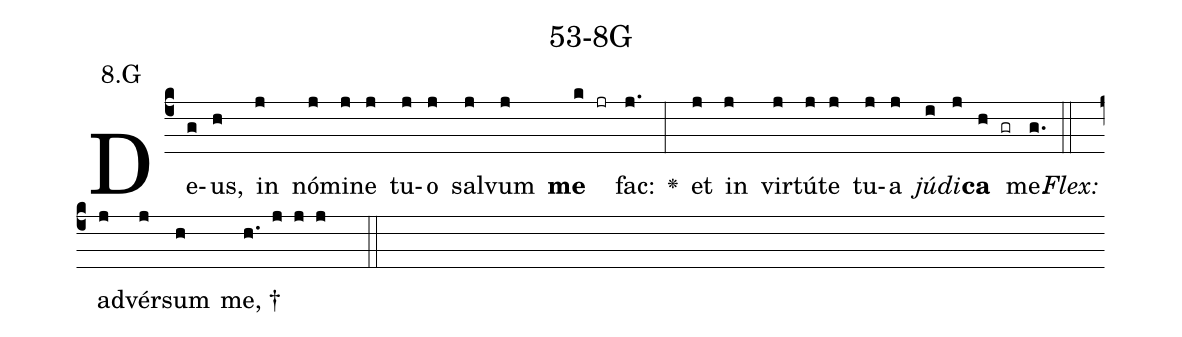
name: 53-8G;
annotation: 8.G;
%%
(c4)De(g)us,(h) in(j) nó(j)mi(j)ne(j) tu(j)o(j) sal(j)vum(j) <b>me</b>(k jr) fac:(j.) <v>\greheightstar</v>(:) et(j) in(j) vir(j)tú(j)te(j) tu(j)a(j) <i>jú</i>(i)<i>di</i>(j)<b>ca</b>(h gr) me.(g.) (::)
<i>Flex:</i>()  ad(j)vér(j)sum(h) me, †(h. j j j  ::)

%E(j) u(j) o(i) u(j) a(h) e.(g.) (::)
